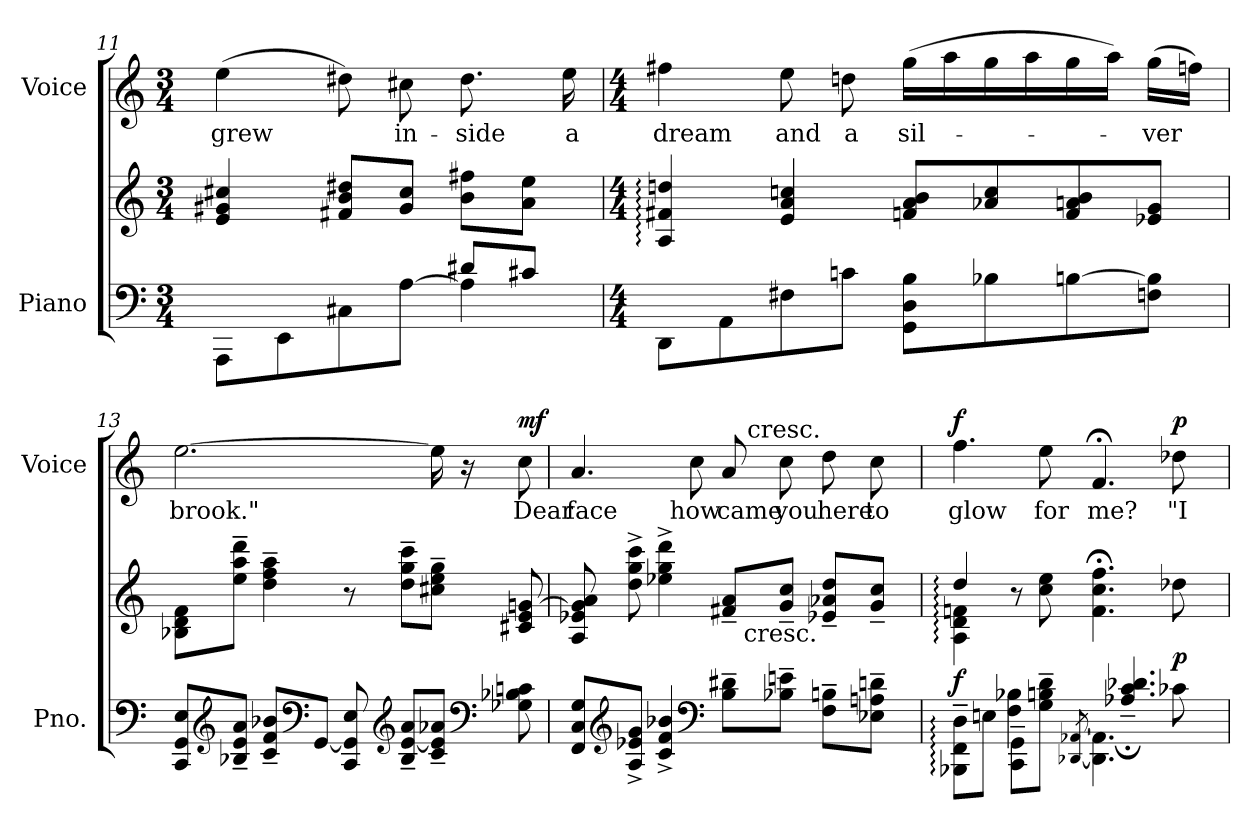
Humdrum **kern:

**kern	**kern	**dynam	**kern	**text	**dynam
*part2	*part2	*part2	*part1	*part1	*part1
*staff3	*staff2	*staff2/3	*staff1	*staff1	*staff1
*I"Piano	*	*	*I"Voice	*	*
*I'Pno.	*	*	*I'Voice	*	*
!!LO:LB:g=z
*clefF4	*clefG2	*	*clefG2	*	*
*k[]	*k[]	*	*k[]	*	*
*M3/4	*M3/4	*	*M3/4	*	*
=11	=11	=11	=11	=11	=11
*^	*	*	*	*	*
!	!	!	!	!	!LO:LY:b:color=#000000	!
8AAAi\L	2ryy	4ei/ 4g#Xi 4cc#Xi	.	(4eei\	grew	.
8EEi\	.	.	.	.	.	.
8C#Xi\	.	8f#Xi/ 8bi 8dd#XiL	.	8dd#Xi\)	.	.
!	!	!	!	!	!LO:LY:b:color=#000000	!
[<8Ai\J	.	8g#i/ 8cc#iJ	.	8cc#Xi\	in-	.
!	!	!	!	!	!LO:LY:b:color=#000000	!
8d#Xi/L	4Ai\]	8bi\ 8ff#XiL	.	8.dd#i\	-side	.
8c#Xi/J	.	8ai\ 8eeiJ	.	.	.	.
!	!	!	!	!	!LO:LY:b:color=#000000	!
.	.	.	.	16eei\	a	.
*v	*v	*	*	*	*	*
=12	=12	=12	=12	=12	=12
*M4/4	*M4/4	*	*M4/4	*	*
!	!	!	!	!LO:LY:b:color=#000000	!
8DDi\L	4Ai/: 4f#Xi: 4ddni:	.	4ff#Xi\	dream	.
8AAi\	.	.	.	.	.
!	!	!	!	!LO:LY:b:color=#000000	!
8F#Xi\	4ei/ 4ai 4ccni	.	8eei\	and	.
!	!	!	!	!LO:LY:b:color=#000000	!
8cni\J	.	.	8ddni\	a	.
!	!	!	!	!LO:LY:b:color=#000000	!
8GGi\ 8Di 8BiL	8fni/ 8ai 8biL	.	(16ggi\LL	sil-	.
.	.	.	16aai\	.	.
8B-Xi\	8a-Xi/ 8cci	.	16ggi\	.	.
.	.	.	16aai\	.	.
[>8Bni\	8fi/ 8ani 8bi	.	16ggi\	.	.
.	.	.	16aai\JJ)	.	.
!	!	!	!	!LO:LY:b:color=#000000	!
8Fni\ 8Bi]J	8e-Xi/ 8giJ	.	(16ggi\LL	-ver	.
.	.	.	16ffni\JJ)	.	.
!!LO:LB:g=z
=13	=13	=13	=13	=13	=13
!	!	!	!	!LO:LY:b:color=#000000	!
8CCi/ 8GGi 8EiL	8B-Xi\ 8di 8fiL	.	[>2.eei\	brook."	.
*clefG2	*	*	*	*	*
8B-Xi/~ 8ei~ 8ai~J	8eei\~ 8aai~ 8dddi~J	.	.	.	.
8ci/~ 8fi~ 8b-Xi~L	4ddi\~ 4ffi~ 4aai~	.	.	.	.
*clefF4	*	*	*	*	*
[<8GGi/J	.	.	.	.	.
8CCi/ 8GGi] 8Ei	8r	.	.	.	.
*clefG2	*	*	*	*	*
8B-i/~ [>8ei~ 8ai~L	8ddi\~ 8ggi~ 8ccci~L	.	.	.	.
8ci/~ 8ei]~ 8a-Xi~J	8cc#Xi\~ 8eei~ 8ggi~J	.	16eei\]	.	.
.	.	.	16r	.	.
*clefF4	*	*	*	*	*
!	!	!	!	!LO:LY:b:color=#000000	!
8G-Xi\ 8B-Xi 8cni	8c#Xi/ 8ei [>8gni	.	8cci\	Dear	mf
=14	=14	=14	=14	=14	=14
!	!	!	!	!LO:LY:b:color=#000000	!
*	*^	*	*^	*	*
8FFi/ 8Ci 8GiL	8Ai/ 8e-Xi 8gi] 8ai	2ryy	.	4.ai/	2ryy	face	.
*clefG2	*	*	*	*	*	*	*
8Ai/^ 8e-Xi^ 8gi^J	8ddi\^ 8ggi^ 8ccci^	.	.	.	.	.	.
4ci/^ 4fi^ 4b-Xi^	4ee-Xi\^ 4ggi^ 4dddi^	.	.	.	.	.	.
!	!	!	!	!	!	!LO:LY:b:color=#000000	!
.	.	.	.	8cci\	.	how	.
*clefF4	*	*	*	*	*	*	*
!	!	!	!	!	!	!LO:LY:b:color=#000000	!
8Bi\~ 8d#Xi~L	8f#Xi/~ 8ai~L	32ryy	.	8ai/	32ryy	came	.
.	.	256ryy	.	.	256..ryy	.	.
!	!	!LO:TX:b:t=cresc.	!	!	!	!	!
.	.	4ryy	.	.	.	.	.
!	!	!	!	!	!LO:TX:a:t=cresc.	!	!
.	.	.	.	.	4ryy	.	.
!	!	!	!	!	!	!LO:LY:b:color=#000000	!
8B-Xi\~ 8eni~J	8gi/~ 8cci~J	.	.	8cci\	.	you	.
!	!	!	!	!	!	!LO:LY:b:color=#000000	!
8Fi\~ 8Bni~L	8e-Xi/~ 8a-Xi~ 8ddi~L	.	.	8ddi\	.	here	.
.	.	8ryy	.	.	.	.	.
.	.	.	.	.	8ryy	.	.
!	!	!	!	!	!	!LO:LY:b:color=#000000	!
8E-Xi\~ 8Ani~ 8dni~J	8gi/~ 8cci~J	.	.	8cci\	.	to	.
.	.	16ryy	.	.	.	.	.
.	.	.	.	.	16ryy	.	.
.	.	64..ryy	.	.	.	.	.
.	.	.	.	.	64ryy	.	.
.	.	.	.	.	128ryy	.	.
.	.	.	.	.	1024ryy	.	.
*	*	*	*	*v	*v	*	*
!!LO:PB:g=z
=15	=15	=15	=15	=15	=15	=15
*^	*	*	*	*	*	*
*	*	*	*	*	*^	*	*
!	!	!	!	!	!	!	!LO:LY:b:color=#000000	!
*	*	*	*	*	*v	*v	*	*
8BBB-Xi\:~ 8FFi:~ 8Di:~L	4ryy	4dd:i/	4Ai\: 4di: 4fni:	f	4.ffi\	glow	f
8Eni\J	.	.	.	.	.	.	.
8CCi\~ 8GGi~L	4Fi\ 4B-Xi	8r	2.ryy	.	.	.	.
!	!	!	!	!	!	!LO:LY:b:color=#000000	!
8Gi\~ 8Bni~ 8di~J	.	8cci\ 8eei	.	.	8eei\	for	.
[<8qDD-Xi/ [>8qAA-Xi	8qryy	.	.	.	.	.	.
!	!	!	!	!	!	!LO:LY:b:color=#000000	!
4.DD-i\] 4.AA-i]	4.A-Xi/;~ 4.ci;~ 4.d-Xi;~	4.fi\; 4.cci; 4.ffi;	.	.	4.f;i/	me?	.
!	!	!	!	!	!	!LO:LY:b:color=#000000	!
8c-Xi\	8ryy	8dd-Xi\	.	p	8dd-Xi\	"I	p
*v	*v	*	*	*	*	*	*
*	*v	*v	*	*	*	*
=	=	=	=	=	=
*-	*-	*-	*-	*-	*-
